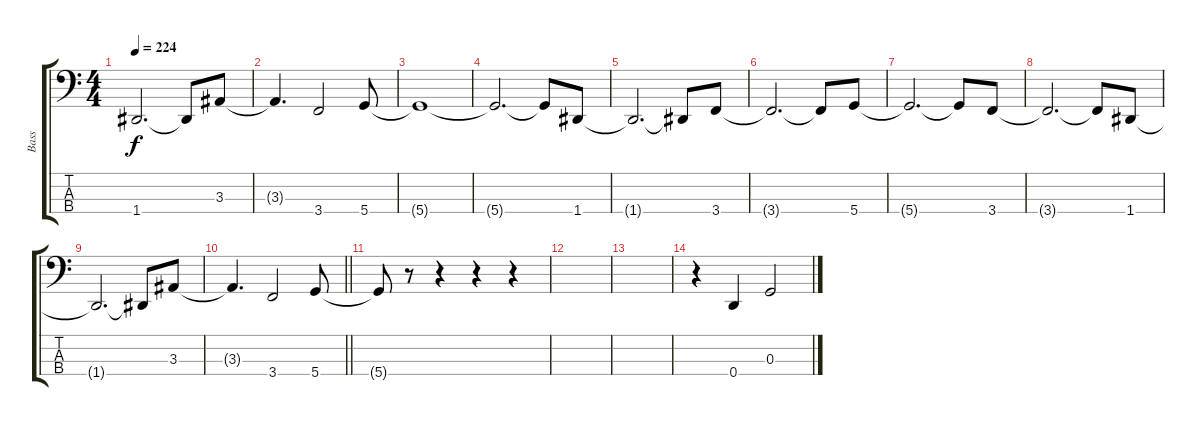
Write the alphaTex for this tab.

\track ("Bass" "Bass") {instrument electricbasspick}
\staff {score tabs}
\tuning (F2 C2 G1 D1) {hide}
\ts (4 4)
\tempo 224
\clef f4
\ks c
1.4{t}.2{d dy f} 1.4{t}.8 3.3.8 |
3.3{t}.4{d} 3.4.2 5.4.8 |
5.4{t}.1 |
5.4{t}.2{d} 5.4{t}.8 1.4.8 |
1.4{t}.2{d} 1.4{t}.8 3.4.8 |
3.4{t}.2{d} 3.4{t}.8 5.4.8 |
5.4{t}.2{d} 5.4{t}.8 3.4.8 |
3.4{t}.2{d} 3.4{t}.8 1.4.8 |
1.4{t}.2{d} 1.4{t}.8 3.3.8 |
\barLineRight lightlight
3.3{t}.4{d} 3.4.2 5.4.8 |
5.4{t}.8 r.8 r.4 r.4 r.4 |
|
|
r.4 0.4.4 0.3.2
